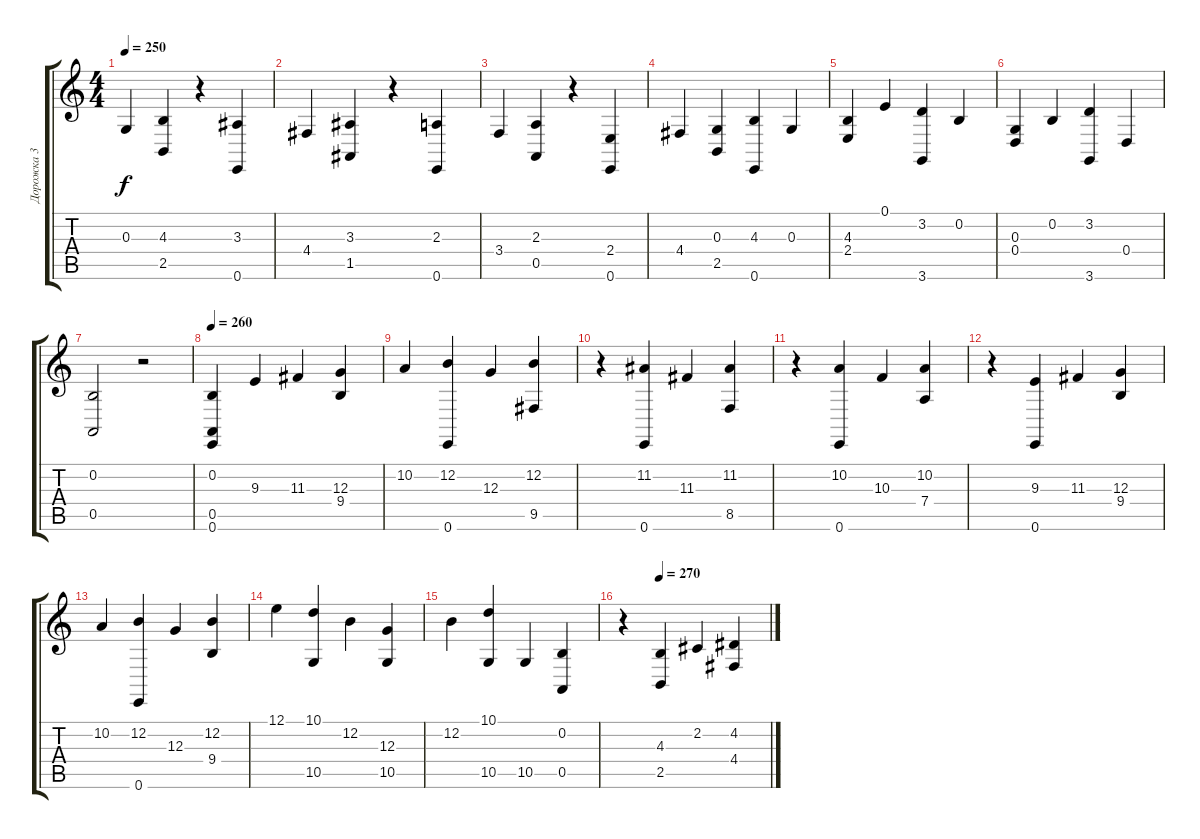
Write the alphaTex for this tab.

\track ("Дорожка 3" "Дорожка 3") {instrument lead7fifths}
\staff {score tabs}
\tuning (E4 B3 G3 D3 A2 E2) {hide}
\ts (4 4)
\tempo 250
\clef g2
\ks c
0.3.4{dy f} (4.3 2.5).4 r.4 (3.3 0.6).4 |
4.4.4 (3.3 1.5).4 r.4 (2.3 0.6).4 |
3.4.4 (2.3 0.5).4 r.4 (2.4 0.6).4 |
4.4.4 (0.3 2.5).4 (4.3 0.6).4 0.3.4 |
(4.3 2.4).4 0.1.4 (3.2 3.6).4 0.2.4 |
(0.3 0.4).4 0.2.4 (3.2 3.6).4 0.4.4 |
(0.2 0.5).2 r.2 |
\tempo 260
(0.2 0.5 0.6).4 9.3.4 11.3.4 (12.3 9.4).4 |
10.2.4 (12.2 0.6).4 12.3.4 (12.2 9.5).4 |
r.4 (11.2 0.6).4 11.3.4 (11.2 8.5).4 |
r.4 (10.2 0.6).4 10.3.4 (10.2 7.4).4 |
r.4 (9.3 0.6).4 11.3.4 (12.3 9.4).4 |
10.2.4 (12.2 0.6).4 12.3.4 (12.2 9.4).4 |
12.1.4 (10.1 10.5).4 12.2.4 (12.3 10.5).4 |
12.2.4 (10.1 10.5).4 10.5.4 (0.2 0.5).4 |
\tempo (270 0.25)
r.4 (4.3 2.5).4 2.2.4 (4.2 4.4).4
